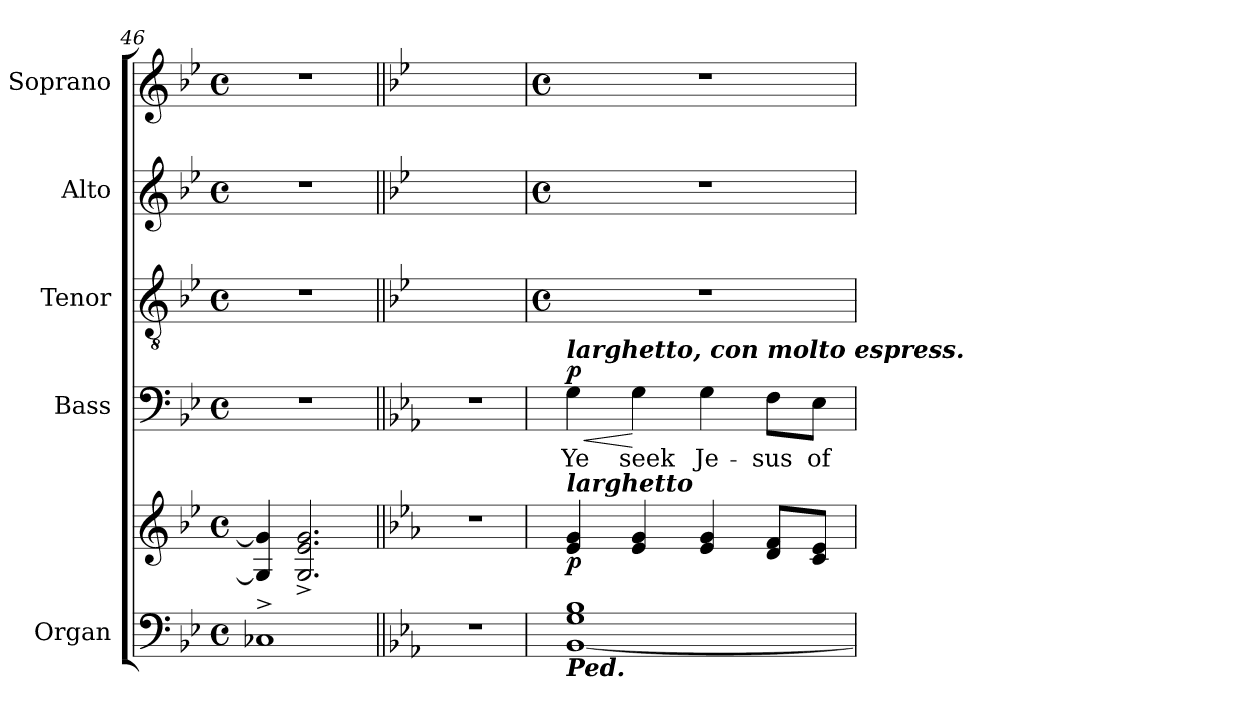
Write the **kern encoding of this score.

**kern	**kern	**dynam	**kern	**text	**dynam	**kern	**kern	**kern
*part5	*part5	*part5	*part4	*part4	*part4	*part3	*part2	*part1
*staff6	*staff5	*staff5/6	*staff4	*staff4	*staff4	*staff3	*staff2	*staff1
*I"Organ	*	*	*I"Bass	*	*	*I"Tenor	*I"Alto	*I"Soprano
*	*	*	*I'B	*	*	*I'T	*I'A	*I'S
*clefF4	*clefG2	*	*clefF4	*	*	*clefGv2	*clefG2	*clefG2
*k[b-e-]	*k[b-e-]	*	*k[b-e-]	*	*	*k[b-e-]	*k[b-e-]	*k[b-e-]
*B-:	*B-:	*	*B-:	*	*	*B-:	*B-:	*B-:
*M4/4	*M4/4	*	*M4/4	*	*	*M4/4	*M4/4	*M4/4
*met(c)	*met(c)	*	*met(c)	*	*	*met(c)	*met(c)	*met(c)
=46	=46	=46	=46	=46	=46	=46	=46	=46
*^	*	*	*	*	*	*	*	*
1C-X^/	1ryy	4G] 4g]	.	1r	.	.	1r	1r	1r
.	.	2.G^ 2.e-^ 2.g^	.	.	.	.	.	.	.
*v	*v	*	*	*	*	*	*	*	*
=47||	=47||	=47||	=47||	=47||	=47||	=47||	=47||	=47||
*k[b-e-a-]	*k[b-e-a-]	*	*k[b-e-a-]	*	*	*	*	*
*E-:	*E-:	*	*E-:	*	*	*	*	*
1r	1r	.	1r	.	.	1ryy	1ryy	1ryy
!!LO:LB:g=z
=48	=48	=48	=48	=48	=48	=48	=48	=48
*	*	*	*	*	*	*M4/4	*M4/4	*M4/4
*	*	*	*	*	*	*met(c)	*met(c)	*met(c)
*^	*^	*	*	*	*	*	*	*
!	!	!	!	!	!LO:TX:a:Bi:t=larghetto, con molto espress.	!	!	!	!	!
!	!	!LO:TX:a:Bi:t=larghetto	!	!	!	!	!	!	!	!
!LO:TX:b:Bi:t=Ped.	!	!	!	!	!	!	!	!	!	!
!	!	!	!	!LO:DY:b	!	!LO:LY:b	!LO:HP:b	!	!	!
!	!	!	!	!	!	!	!LO:DY:n=1:b	!	!	!
1G/ 1B-/	[1BB-\	4e- 4g	1ryy	p	4G	Ye	< p	1r	1r	1r
!	!	!	!	!	!	!LO:LY:b	!	!	!	!
.	.	4e- 4g	.	.	4G	seek	[	.	.	.
!	!	!	!	!	!	!LO:LY:b	!	!	!	!
.	.	4e- 4g	.	.	4G	Je-	.	.	.	.
!	!	!	!	!	!	!LO:LY:b	!	!	!	!
.	.	8d 8fL	.	.	8F\L	-sus	.	.	.	.
!	!	!	!	!	!	!LO:LY:b	!	!	!	!
.	.	8c 8e-J	.	.	8E-\J	of	.	.	.	.
*v	*v	*	*	*	*	*	*	*	*	*
*	*v	*v	*	*	*	*	*	*	*
=	=	=	=	=	=	=	=	=
*-	*-	*-	*-	*-	*-	*-	*-	*-
